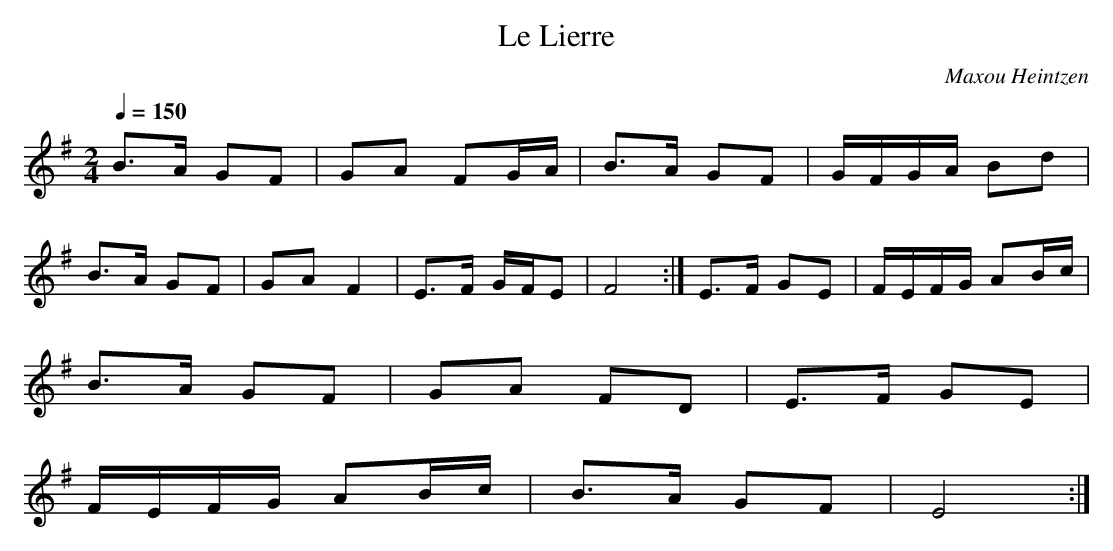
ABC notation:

X:1
T:Le Lierre
C:Maxou Heintzen
Q:1/4=150
M:2/4
K:G
B3A G2F2|G2A2 F2GA|B3A G2F2|GFGA B2d2|
B3A G2F2|G2A2 F4|E3F GFE2|F8:|E3F G2E2|FEFG A2Bc|
B3A G2F2|G2A2 F2D2|E3F G2E2|
FEFG A2Bc|B3A G2F2|E8:|
